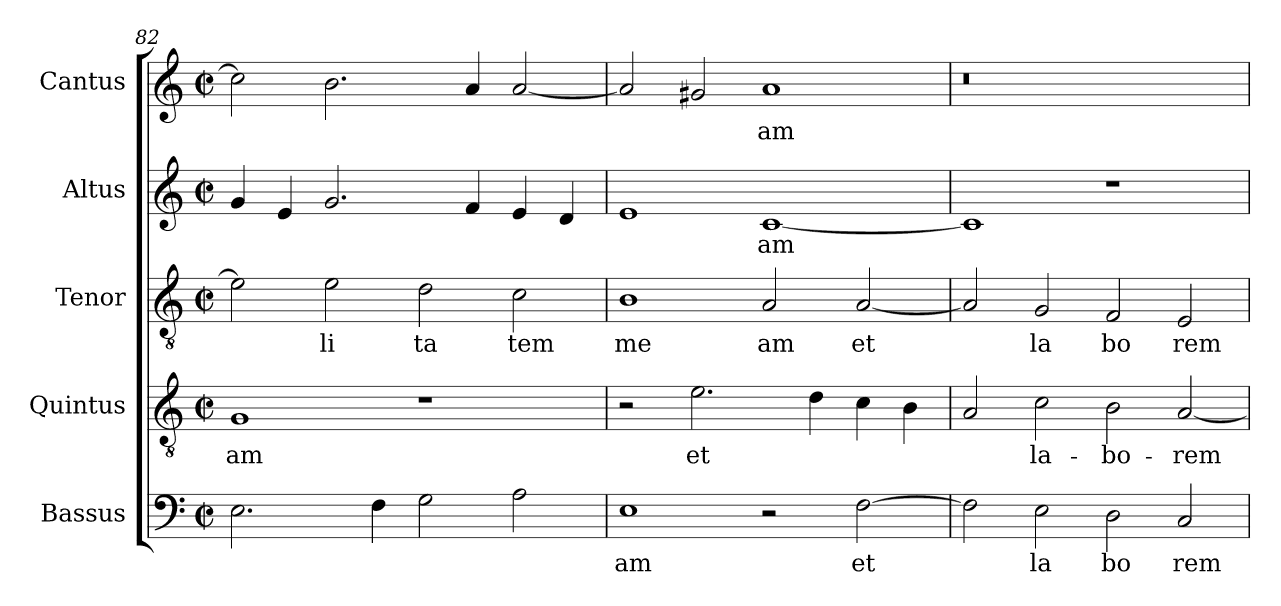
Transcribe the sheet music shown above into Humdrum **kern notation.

**kern	**text	**kern	**text	**kern	**text	**kern	**text	**kern	**text
*part5	*part5	*part4	*part4	*part3	*part3	*part2	*part2	*part1	*part1
*staff5	*staff5	*staff4	*staff4	*staff3	*staff3	*staff2	*staff2	*staff1	*staff1
*I"Bassus	*	*I"Quintus	*	*I"Tenor	*	*I"Altus	*	*I"Cantus	*
*clefF4	*	*clefGv2	*	*clefGv2	*	*clefG2	*	*clefG2	*
*M2/2	*	*M2/2	*	*M2/2	*	*M2/2	*	*M2/2	*
*met(c|)	*	*met(c|)	*	*met(c|)	*	*met(c|)	*	*met(c|)	*
=82	=82	=82	=82	=82	=82	=82	=82	=82	=82
!	!	!	!LO:LY:b:cj	!	!	!	!	!	!
2.E\	.	1G	-am	2e\]	.	4g/	.	2cc\]	.
.	.	.	.	.	.	4e/	.	.	.
!	!	!	!	!	!LO:LY:b:cj	!	!	!	!
.	.	.	.	2e\	li	2.g/	.	2.b\	.
4F\	.	.	.	.	.	.	.	.	.
!	!	!	!	!	!LO:LY:b:cj	!	!	!	!
2G\	.	1r	.	2d\	ta	.	.	.	.
.	.	.	.	.	.	4f/	.	4a/	.
!	!	!	!	!	!LO:LY:b:cj	!	!	!	!
2A\	.	.	.	2c\	tem	4e/	.	[>2a/	.
.	.	.	.	.	.	4d/	.	.	.
!!LO:LB:g=z
=83	=83	=83	=83	=83	=83	=83	=83	=83	=83
!	!LO:LY:b:cj	!	!	!	!LO:LY:b:cj	!	!	!	!
1E	am	2r	.	1B	me	1e	.	2a/]	.
!	!	!	!LO:LY:b:cj	!	!	!	!	!	!
.	.	2.e\	et	.	.	.	.	2g#X/	.
!	!	!	!	!	!LO:LY:b:cj	!	!LO:LY:b:cj	!	!LO:LY:b:cj
2r	.	.	.	2A/	am	[<1c	-am	1a	-am
.	.	4d\	.	.	.	.	.	.	.
!	!LO:LY:b:cj	!	!	!	!LO:LY:b:cj	!	!	!	!
[>2F\	et	4c\	.	[<2A/	et	.	.	.	.
.	.	4B\	.	.	.	.	.	.	.
=84	=84	=84	=84	=84	=84	=84	=84	=84	=84
2F\]	.	2A/	.	2A/]	.	1c]	.	0r	.
!	!LO:LY:b:cj	!	!LO:LY:b:cj	!	!LO:LY:b:cj	!	!	!	!
2E\	la	2c\	la-	2G/	la	.	.	.	.
!	!LO:LY:b:cj	!	!LO:LY:b:cj	!	!LO:LY:b:cj	!	!	!	!
2D\	bo	2B\	-bo-	2F/	bo	1r	.	.	.
!	!LO:LY:b:cj	!	!LO:LY:b	!	!LO:LY:b:cj	!	!	!	!
2C/	rem	[<2A/	-rem	2E/	rem	.	.	.	.
=	=	=	=	=	=	=	=	=	=
*-	*-	*-	*-	*-	*-	*-	*-	*-	*-
